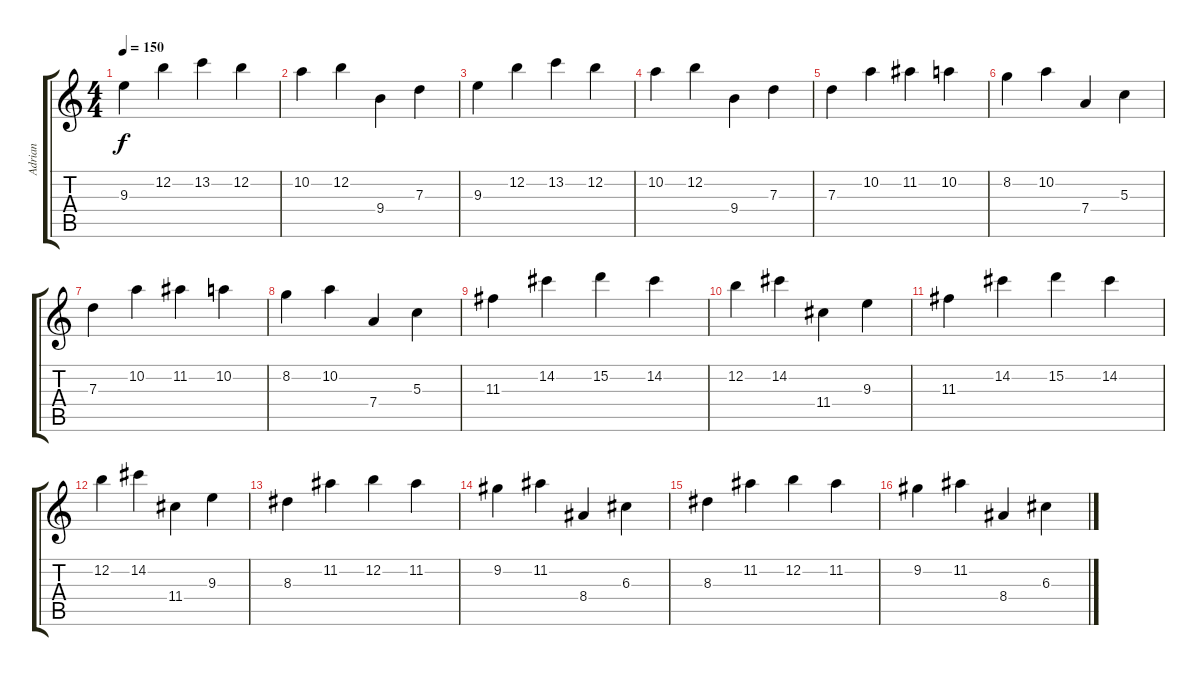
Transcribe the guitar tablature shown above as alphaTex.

\track ("Adrian" "Adrian") {instrument electricguitarclean}
\staff {score tabs}
\tuning (E4 B3 G3 D3 A2 E2) {hide}
\ts (4 4)
\tempo 150
\clef g2
\ks c
9.3.4{dy f instrument distortionguitar} 12.2.4 13.2.4 12.2.4 |
10.2.4 12.2.4 9.4.4 7.3.4 |
9.3.4 12.2.4 13.2.4 12.2.4 |
10.2.4 12.2.4 9.4.4 7.3.4 |
7.3.4 10.2.4 11.2.4 10.2.4 |
8.2.4 10.2.4 7.4.4 5.3.4 |
7.3.4 10.2.4 11.2.4 10.2.4 |
8.2.4 10.2.4 7.4.4 5.3.4 |
11.3.4 14.2.4 15.2.4 14.2.4 |
12.2.4 14.2.4 11.4.4 9.3.4 |
11.3.4 14.2.4 15.2.4 14.2.4 |
12.2.4 14.2.4 11.4.4 9.3.4 |
8.3.4 11.2.4 12.2.4 11.2.4 |
9.2.4 11.2.4 8.4.4 6.3.4 |
8.3.4 11.2.4 12.2.4 11.2.4 |
9.2.4 11.2.4 8.4.4 6.3.4
